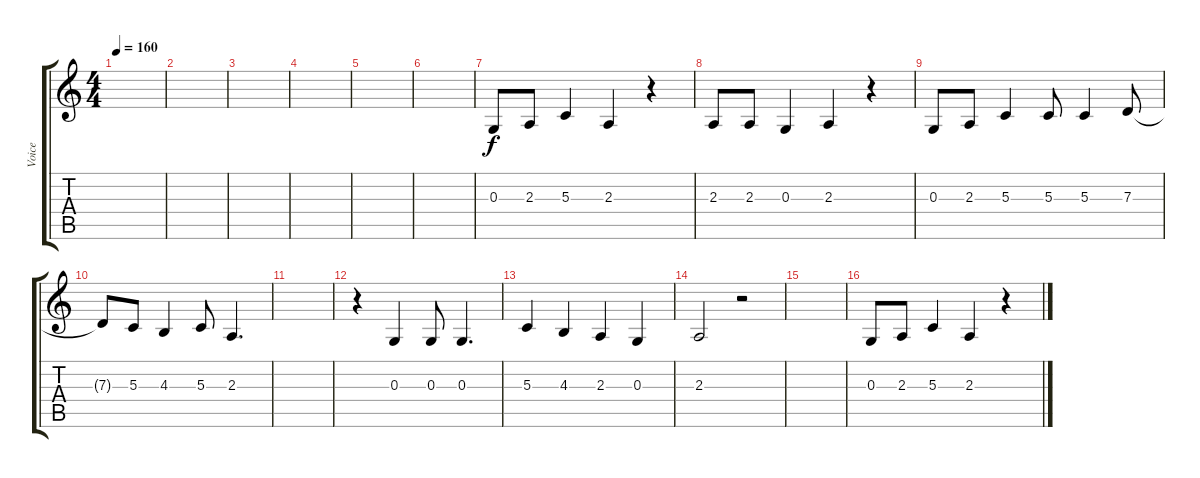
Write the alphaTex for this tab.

\track ("Voice" "Voice") {instrument lead6voice}
\staff {score tabs}
\tuning (E4 B3 G3 D3 A2 E2) {hide}
\ts (4 4)
\tempo 160
\clef g2
\ks c
|
|
|
|
|
|
0.3.8 2.3.8 5.3.4 2.3.4 r.4 |
2.3.8 2.3.8 0.3.4 2.3.4 r.4 |
0.3.8 2.3.8 5.3.4 5.3.8 5.3.4 7.3.8 |
7.3{t}.8 5.3.8 4.3.4 5.3.8 2.3.4{d} |
|
r.4 0.3.4 0.3.8 0.3.4{d} |
5.3.4 4.3.4 2.3.4 0.3.4 |
2.3.2 r.2 |
|
0.3.8 2.3.8 5.3.4 2.3.4 r.4
